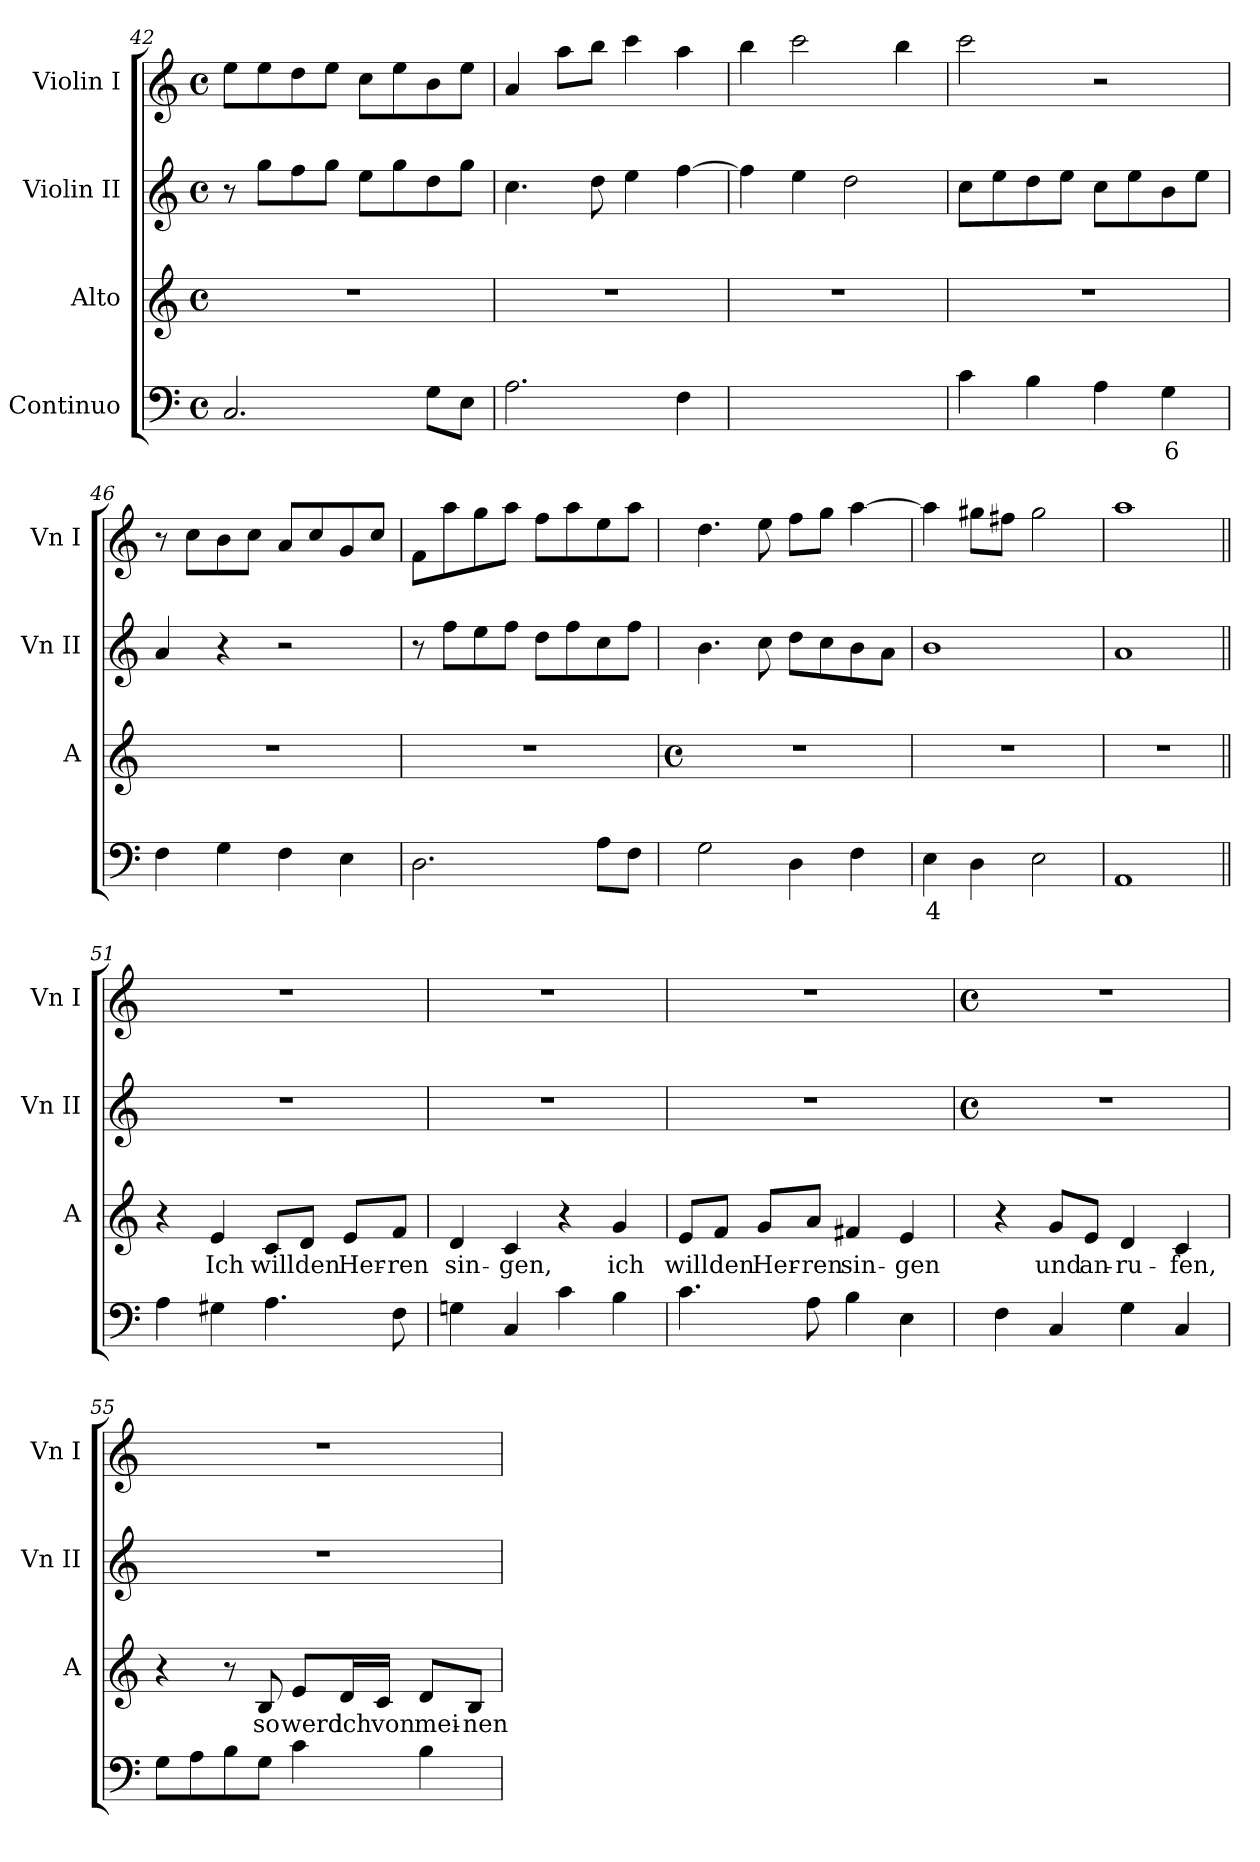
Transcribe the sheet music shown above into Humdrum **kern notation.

**kern	**text	**kern	**text	**kern	**kern
*part4	*part4	*part3	*part3	*part2	*part1
*staff4	*staff4	*staff3	*staff3	*staff2	*staff1
*I"Continuo	*	*I"Alto	*	*I"Violin II	*I"Violin I
*	*	*I'A	*	*I'Vn II	*I'Vn I
*clefF4	*	*clefG2	*	*clefG2	*clefG2
*k[]	*	*k[]	*	*k[]	*k[]
*C:	*	*C:	*	*C:	*C:
*M4/4	*	*M4/4	*	*M4/4	*M4/4
*met(c)	*	*met(c)	*	*met(c)	*met(c)
=42	=42	=42	=42	=42	=42
2.C	.	1r	.	8r	8eeL
.	.	.	.	8ggL	8ee
.	.	.	.	8ff	8dd
.	.	.	.	8ggJ	8eeJ
.	.	.	.	8eeL	8ccL
.	.	.	.	8gg	8ee
8GL	.	.	.	8dd	8b
8EJ	.	.	.	8ggJ	8eeJ
=43	=43	=43	=43	=43	=43
2.A	.	1r	.	4.cc	4a
.	.	.	.	.	8aaL
.	.	.	.	8dd	8bbJ
.	.	.	.	4ee	4ccc
4F	.	.	.	[4ff	4aa
=44	=44	=44	=44	=44	=44
!	!LO:LY:b	!	!	!	!
[4Gyy	3	1r	.	4ff]	4bb
!	!LO:LY:b	!	!	!	!
2Gyy_	4	.	.	4ee	2ccc
.	.	.	.	2dd	.
!	!LO:LY:b	!	!	!	!
4Gyy]	3	.	.	.	4bb
=45	=45	=45	=45	=45	=45
4c	.	1r	.	8ccL	2ccc
.	.	.	.	8ee	.
4B	.	.	.	8dd	.
.	.	.	.	8eeJ	.
4A	.	.	.	8ccL	2r
.	.	.	.	8ee	.
!	!LO:LY:b	!	!	!	!
4G	6	.	.	8b	.
.	.	.	.	8eeJ	.
=46	=46	=46	=46	=46	=46
4F	.	1r	.	4a	8r
.	.	.	.	.	8ccL
4G	.	.	.	4r	8b
.	.	.	.	.	8ccJ
4F	.	.	.	2r	8aL
.	.	.	.	.	8cc
4E	.	.	.	.	8g
.	.	.	.	.	8ccJ
=47	=47	=47	=47	=47	=47
2.D	.	1r	.	8r	8fL
.	.	.	.	8ffL	8aa
.	.	.	.	8ee	8gg
.	.	.	.	8ffJ	8aaJ
.	.	.	.	8ddL	8ffL
.	.	.	.	8ff	8aa
8AL	.	.	.	8cc	8ee
8FJ	.	.	.	8ffJ	8aaJ
!!LO:LB:g=z
=48	=48	=48	=48	=48	=48
*	*	*k[]	*	*	*
*	*	*C:	*	*	*
*	*	*M4/4	*	*	*
*	*	*met(c)	*	*	*
2G	.	1r	.	4.b	4.dd
.	.	.	.	8cc	8ee
4D	.	.	.	8ddL	8ffL
.	.	.	.	8cc	8ggJ
4F	.	.	.	8b	[4aa
.	.	.	.	8aJ	.
=49	=49	=49	=49	=49	=49
!	!LO:LY:b	!	!	!	!
4E	4	1r	.	1b	4aa]
4D	.	.	.	.	8gg#XL
.	.	.	.	.	8ff#XJ
2E	.	.	.	.	2gg#
=50	=50	=50	=50	=50	=50
1AA	.	1r	.	1a	1aa
=51||	=51||	=51||	=51||	=51||	=51||
4A	.	4r	.	1r	1r
!	!	!	!LO:LY:b	!	!
4G#X	.	4e	Ich	.	.
!	!	!	!LO:LY:b	!	!
4.A	.	8c/L	will	.	.
!	!	!	!LO:LY:b	!	!
.	.	8d/J	den	.	.
!	!	!	!LO:LY:b	!	!
.	.	8e/L	Her-	.	.
!	!	!	!LO:LY:b	!	!
8F	.	8f/J	-ren	.	.
=52	=52	=52	=52	=52	=52
!	!	!	!LO:LY:b	!	!
4Gn	.	4d	sin-	1r	1r
!	!	!	!LO:LY:b	!	!
4C	.	4c	-gen,	.	.
4c	.	4r	.	.	.
!	!	!	!LO:LY:b	!	!
4B	.	4g	ich	.	.
=53	=53	=53	=53	=53	=53
!	!	!	!LO:LY:b	!	!
4.c	.	8e/L	will	1r	1r
!	!	!	!LO:LY:b	!	!
.	.	8f/J	den	.	.
!	!	!	!LO:LY:b	!	!
.	.	8g/L	Her-	.	.
!	!	!	!LO:LY:b	!	!
8A	.	8a/J	-ren	.	.
!	!	!	!LO:LY:b	!	!
4B	.	4f#X	sin-	.	.
!	!	!	!LO:LY:b	!	!
4E	.	4e	-gen	.	.
!!LO:LB:g=z
=54	=54	=54	=54	=54	=54
*	*	*	*	*M4/4	*M4/4
*	*	*	*	*met(c)	*met(c)
4F	.	4r	.	1r	1r
!	!	!	!LO:LY:b	!	!
4C	.	8g/L	und	.	.
!	!	!	!LO:LY:b	!	!
.	.	8e/J	an-	.	.
!	!	!	!LO:LY:b	!	!
4G	.	4d	-ru-	.	.
!	!	!	!LO:LY:b	!	!
4C	.	4c/	-fen,	.	.
=55	=55	=55	=55	=55	=55
8GL	.	4r	.	1r	1r
8A	.	.	.	.	.
8B	.	8r	.	.	.
!	!	!	!LO:LY:b	!	!
8GJ	.	8B	so	.	.
!	!	!	!LO:LY:b	!	!
4c	.	8e/L	werd	.	.
!	!	!	!LO:LY:b	!	!
.	.	16d/L	ich	.	.
!	!	!	!LO:LY:b	!	!
.	.	16c/JJ	von	.	.
!	!	!	!LO:LY:b	!	!
4B	.	8d/L	mei-	.	.
!	!	!	!LO:LY:b	!	!
.	.	8B/J	-nen	.	.
=	=	=	=	=	=
*-	*-	*-	*-	*-	*-
